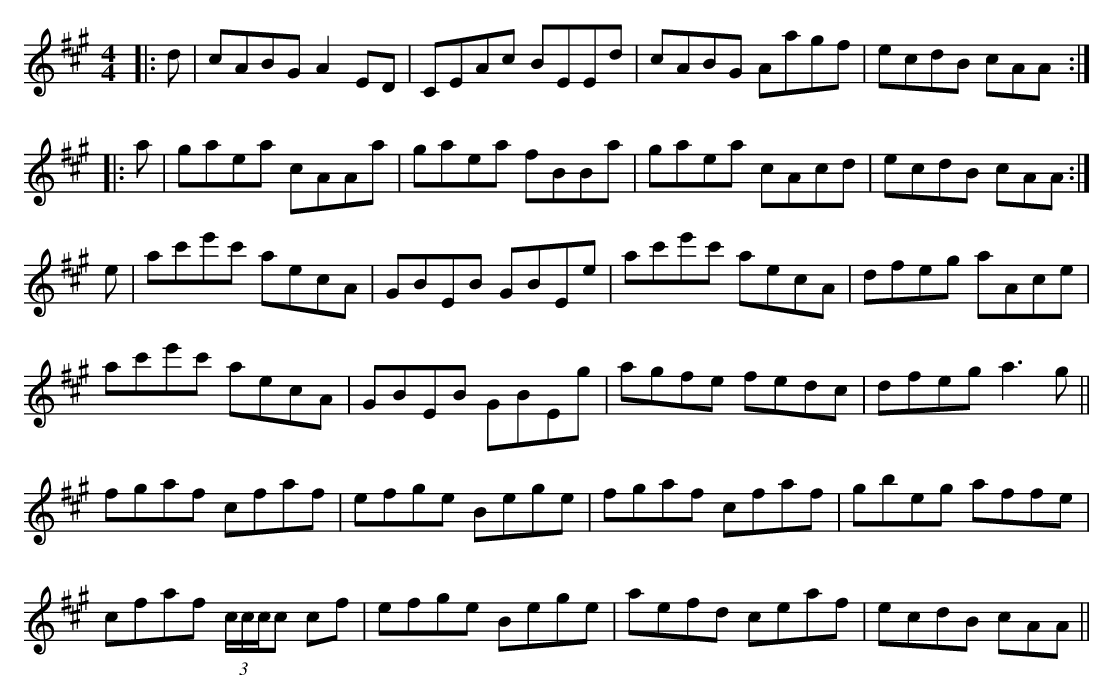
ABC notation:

X:1
M:4/4
K:A
|:d|cABG A2ED|CEAc BEEd|cABG Aagf|ecdB cAA:|
|:a|gaea cAAa|gaea fBBa|gaea cAcd|ecdB cAA:|
e|ac'e'c' aecA|GBEB GBEe|ac'e'c' aecA|dfeg aAce|
ac'e'c' aecA|GBEB GBEg|agfe fedc|dfeg a3 g||
fgaf cfaf|efge Bege|fgaf cfaf|gbeg affe|
cfaf (3c/c/c/c cf|efge Bege|aefd ceaf|ecdB cAA||
